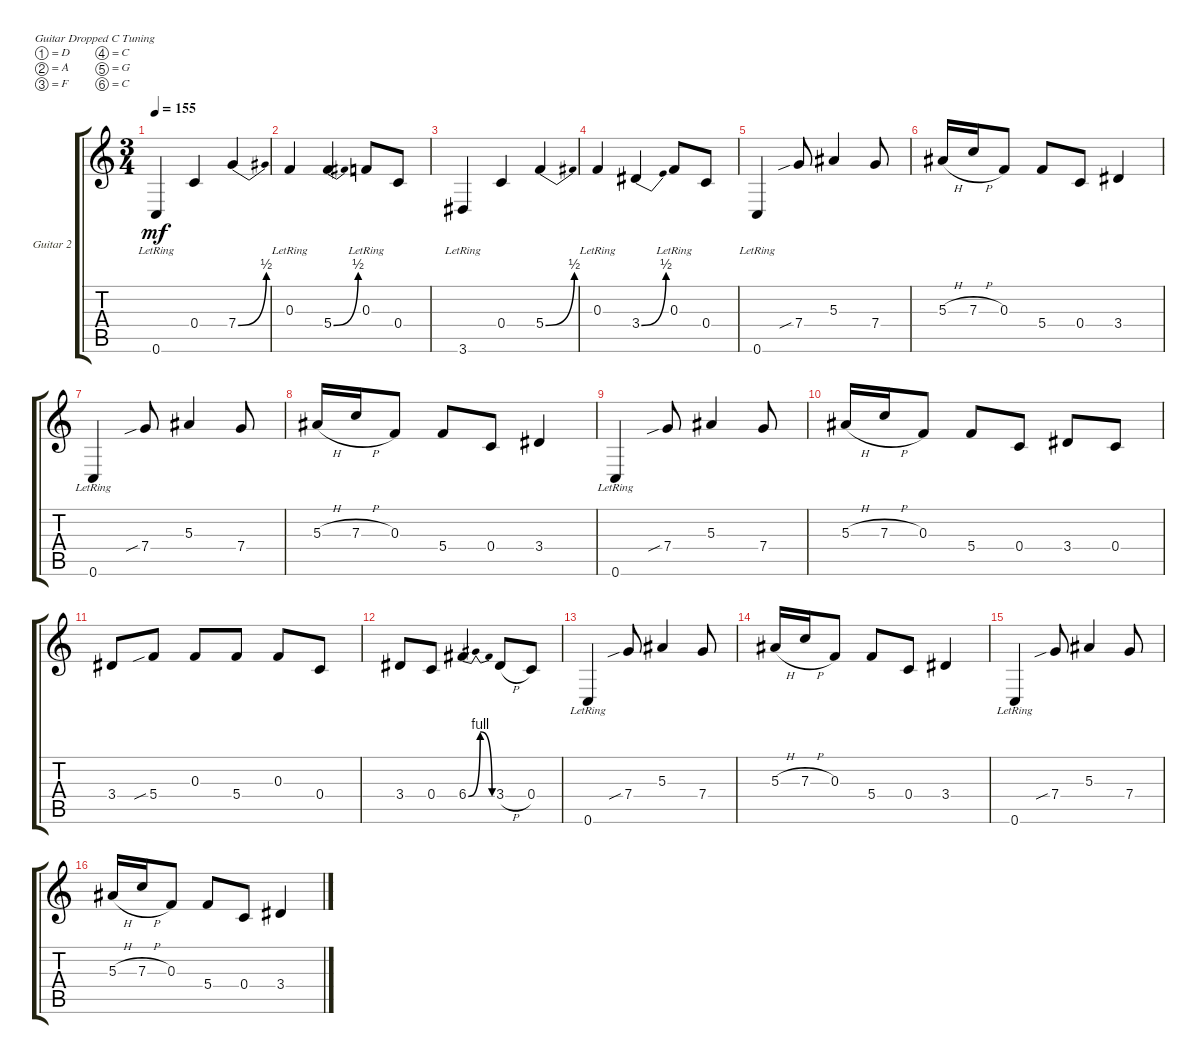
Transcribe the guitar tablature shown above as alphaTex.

\bracketExtendMode groupsimilarinstruments
\firstSystemTrackNameOrientation horizontal
\otherSystemsTrackNameOrientation horizontal
\track ("Guitar 2" "Guitar 2") {instrument distortionguitar}
\staff {score tabs}
\tuning (D4 A3 F3 C3 G2 C2)
\ts (3 4)
\tempo 155
\clef g2
\ks c
0.6{lr}.4{dy mf} 0.4.4 7.4{be (bend 0 0 15.6 2)}.4 |
0.3{lr}.4 5.4{be (bend 0 0 14.399999999999999 2)}.4 0.3{lr}.8 0.4.8 |
3.6{lr}.4 0.4.4 5.4{be (bend 0 0 14.399999999999999 2)}.4 |
0.3{lr}.4 3.4{be (bend 0 0 15 2)}.4 0.3{lr}.8 0.4.8 |
0.6{lr}.4 7.4{sib}.8 5.3.4 7.4.8 |
5.3{h}.16 7.3{h}.16 0.3.8 5.4.8 0.4.8 3.4.4 |
0.6{lr}.4 7.4{sib}.8 5.3.4 7.4.8 |
5.3{h}.16 7.3{h}.16 0.3.8 5.4.8 0.4.8 3.4.4 |
0.6{lr}.4 7.4{sib}.8 5.3.4 7.4.8 |
5.3{h}.16 7.3{h}.16 0.3.8 5.4.8 0.4.8 3.4.8 0.4.8 |
3.4.8 5.4{sib}.8 0.3.8 5.4.8 0.3.8 0.4.8 |
3.4.8 0.4.8 6.4{be (bendrelease 0 0 10.2 4 20.4 4 39 0)}.4 3.4{h}.8 0.4.8 |
0.6{lr}.4 7.4{sib}.8 5.3.4 7.4.8 |
5.3{h}.16 7.3{h}.16 0.3.8 5.4.8 0.4.8 3.4.4 |
0.6{lr}.4 7.4{sib}.8 5.3.4 7.4.8 |
5.3{h}.16 7.3{h}.16 0.3.8 5.4.8 0.4.8 3.4.4
